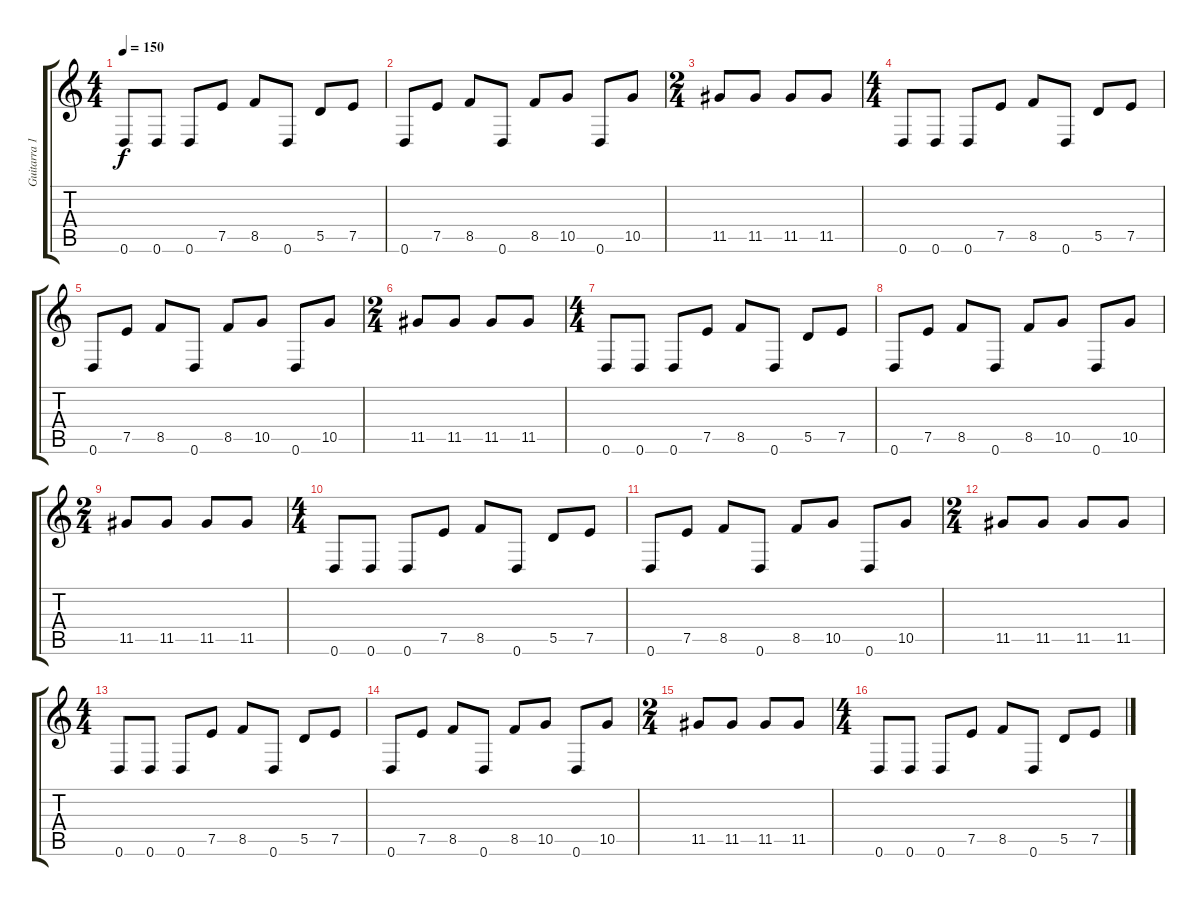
\track ("Guitarra 1" "Guitarra 1") {instrument distortionguitar}
\staff {score tabs}
\tuning (E4 B3 G3 D3 A2 D2) {hide}
\ts (4 4)
\tempo 150
\clef g2
\ks c
0.6.8{dy f instrument distortionguitar} 0.6.8 0.6.8 7.5.8 8.5.8 0.6.8 5.5.8 7.5.8 |
0.6.8 7.5.8 8.5.8 0.6.8 8.5.8 10.5.8 0.6.8 10.5.8 |
\ts (2 4)
11.5.8 11.5.8 11.5.8 11.5.8 |
\ts (4 4)
0.6.8 0.6.8 0.6.8 7.5.8 8.5.8 0.6.8 5.5.8 7.5.8 |
0.6.8 7.5.8 8.5.8 0.6.8 8.5.8 10.5.8 0.6.8 10.5.8 |
\ts (2 4)
11.5.8 11.5.8 11.5.8 11.5.8 |
\ts (4 4)
0.6.8 0.6.8 0.6.8 7.5.8 8.5.8 0.6.8 5.5.8 7.5.8 |
0.6.8 7.5.8 8.5.8 0.6.8 8.5.8 10.5.8 0.6.8 10.5.8 |
\ts (2 4)
11.5.8 11.5.8 11.5.8 11.5.8 |
\ts (4 4)
0.6.8 0.6.8 0.6.8 7.5.8 8.5.8 0.6.8 5.5.8 7.5.8 |
0.6.8 7.5.8 8.5.8 0.6.8 8.5.8 10.5.8 0.6.8 10.5.8 |
\ts (2 4)
11.5.8 11.5.8 11.5.8 11.5.8 |
\ts (4 4)
0.6.8 0.6.8 0.6.8 7.5.8 8.5.8 0.6.8 5.5.8 7.5.8 |
0.6.8 7.5.8 8.5.8 0.6.8 8.5.8 10.5.8 0.6.8 10.5.8 |
\ts (2 4)
11.5.8 11.5.8 11.5.8 11.5.8 |
\ts (4 4)
0.6.8 0.6.8 0.6.8 7.5.8 8.5.8 0.6.8 5.5.8 7.5.8
